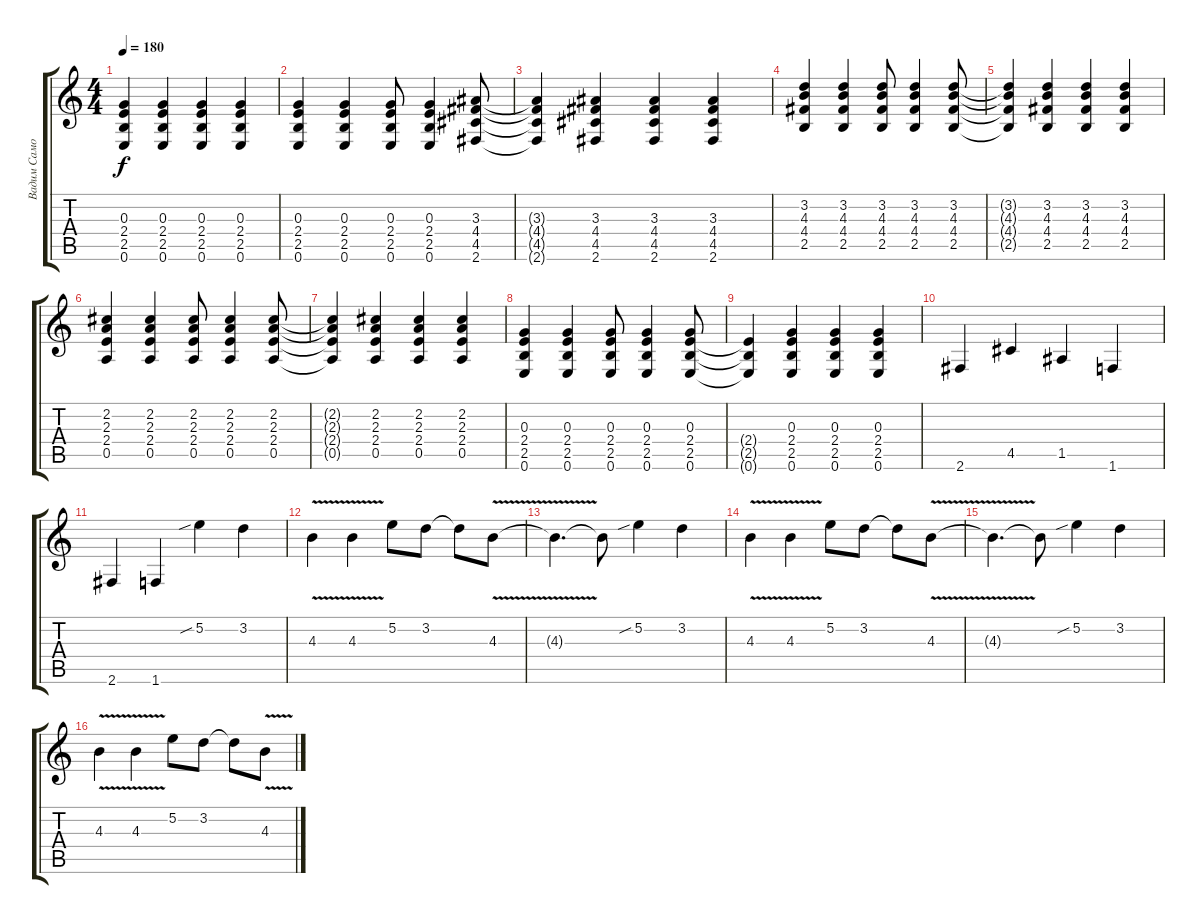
\track ("Вадим Самойлов" "Вадим Само") {instrument overdrivenguitar}
\staff {score tabs}
\tuning (E4 B3 G3 D3 A2 E2) {hide}
\ts (4 4)
\tempo 180
\clef g2
\ks c
(0.3{t} 2.4{t} 2.5{t} 0.6{t}).4{dy f} (0.3 2.4 2.5 0.6).4 (0.3 2.4 2.5 0.6).4 (0.3 2.4 2.5 0.6).4 |
(0.3 2.4 2.5 0.6).4 (0.3 2.4 2.5 0.6).4 (0.3 2.4 2.5 0.6).8 (0.3 2.4 2.5 0.6).4 (3.3 4.4 4.5 2.6).8 |
(3.3{t} 4.4{t} 4.5{t} 2.6{t}).4 (3.3 4.4 4.5 2.6).4 (3.3 4.4 4.5 2.6).4 (3.3 4.4 4.5 2.6).4 |
(3.2 4.3 4.4 2.5).4 (3.2 4.3 4.4 2.5).4 (3.2 4.3 4.4 2.5).8 (3.2 4.3 4.4 2.5).4 (3.2 4.3 4.4 2.5).8 |
(3.2{t} 4.3{t} 4.4{t} 2.5{t}).4 (3.2 4.3 4.4 2.5).4 (3.2 4.3 4.4 2.5).4 (3.2 4.3 4.4 2.5).4 |
(2.2 2.3 2.4 0.5).4 (2.2 2.3 2.4 0.5).4 (2.2 2.3 2.4 0.5).8 (2.2 2.3 2.4 0.5).4 (2.2 2.3 2.4 0.5).8 |
(2.2{t} 2.3{t} 2.4{t} 0.5{t}).4 (2.2 2.3 2.4 0.5).4 (2.2 2.3 2.4 0.5).4 (2.2 2.3 2.4 0.5).4 |
(0.3 2.4 2.5 0.6).4 (0.3 2.4 2.5 0.6).4 (0.3 2.4 2.5 0.6).8 (0.3 2.4 2.5 0.6).4 (0.3 2.4 2.5 0.6).8 |
(2.4{t} 2.5{t} 0.6{t}).4 (0.3 2.4 2.5 0.6).4 (0.3 2.4 2.5 0.6).4 (0.3 2.4 2.5 0.6).4 |
2.6.4 4.5.4 1.5.4 1.6.4 |
2.6.4 1.6.4 5.2{sib}.4 3.2.4 |
4.3{v}.4 4.3{v}.4 5.2.8 3.2.8 3.2{t}.8 4.3{v}.8 |
4.3{t}.4{d} 4.3{t}.8 5.2{sib}.4 3.2.4 |
4.3{v}.4 4.3{v}.4 5.2.8 3.2.8 3.2{t}.8 4.3{v}.8 |
4.3{t}.4{d} 4.3{t}.8 5.2{sib}.4 3.2.4 |
4.3{v}.4 4.3{v}.4 5.2.8 3.2.8 3.2{t}.8 4.3{v}.8
